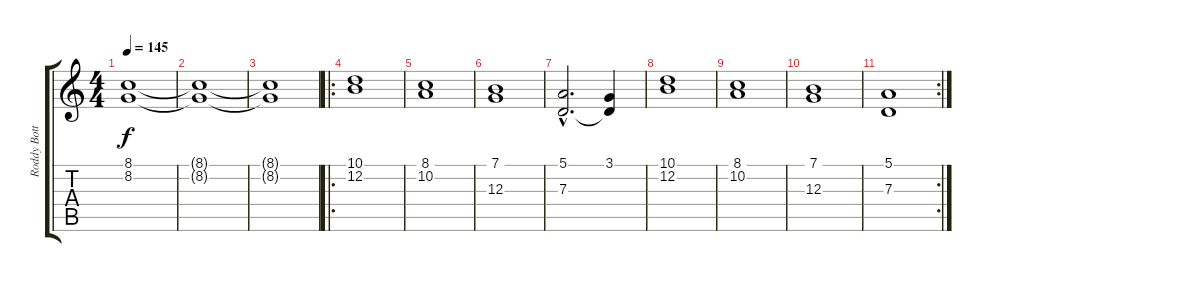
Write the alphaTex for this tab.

\track ("Roddy Bottum" "Roddy Bott") {instrument synthstrings2}
\staff {score tabs}
\tuning (E4 B3 G3 D3 A2 E2) {hide}
\ts (4 4)
\tempo 145
\clef g2
\ks c
(8.1{t} 8.2{t}).1{dy f} |
(8.1{t} 8.2{t}).1 |
(8.1{t} 8.2{t}).1 |
\ro
(10.1 12.2).1 |
(8.1 10.2).1 |
(7.1 12.3).1 |
(5.1{hac} 7.3{hac}).2{d} (3.1 7.3{t}).4 |
(10.1 12.2).1 |
(8.1 10.2).1 |
(7.1 12.3).1 |
\rc 2
(5.1 7.3).1
